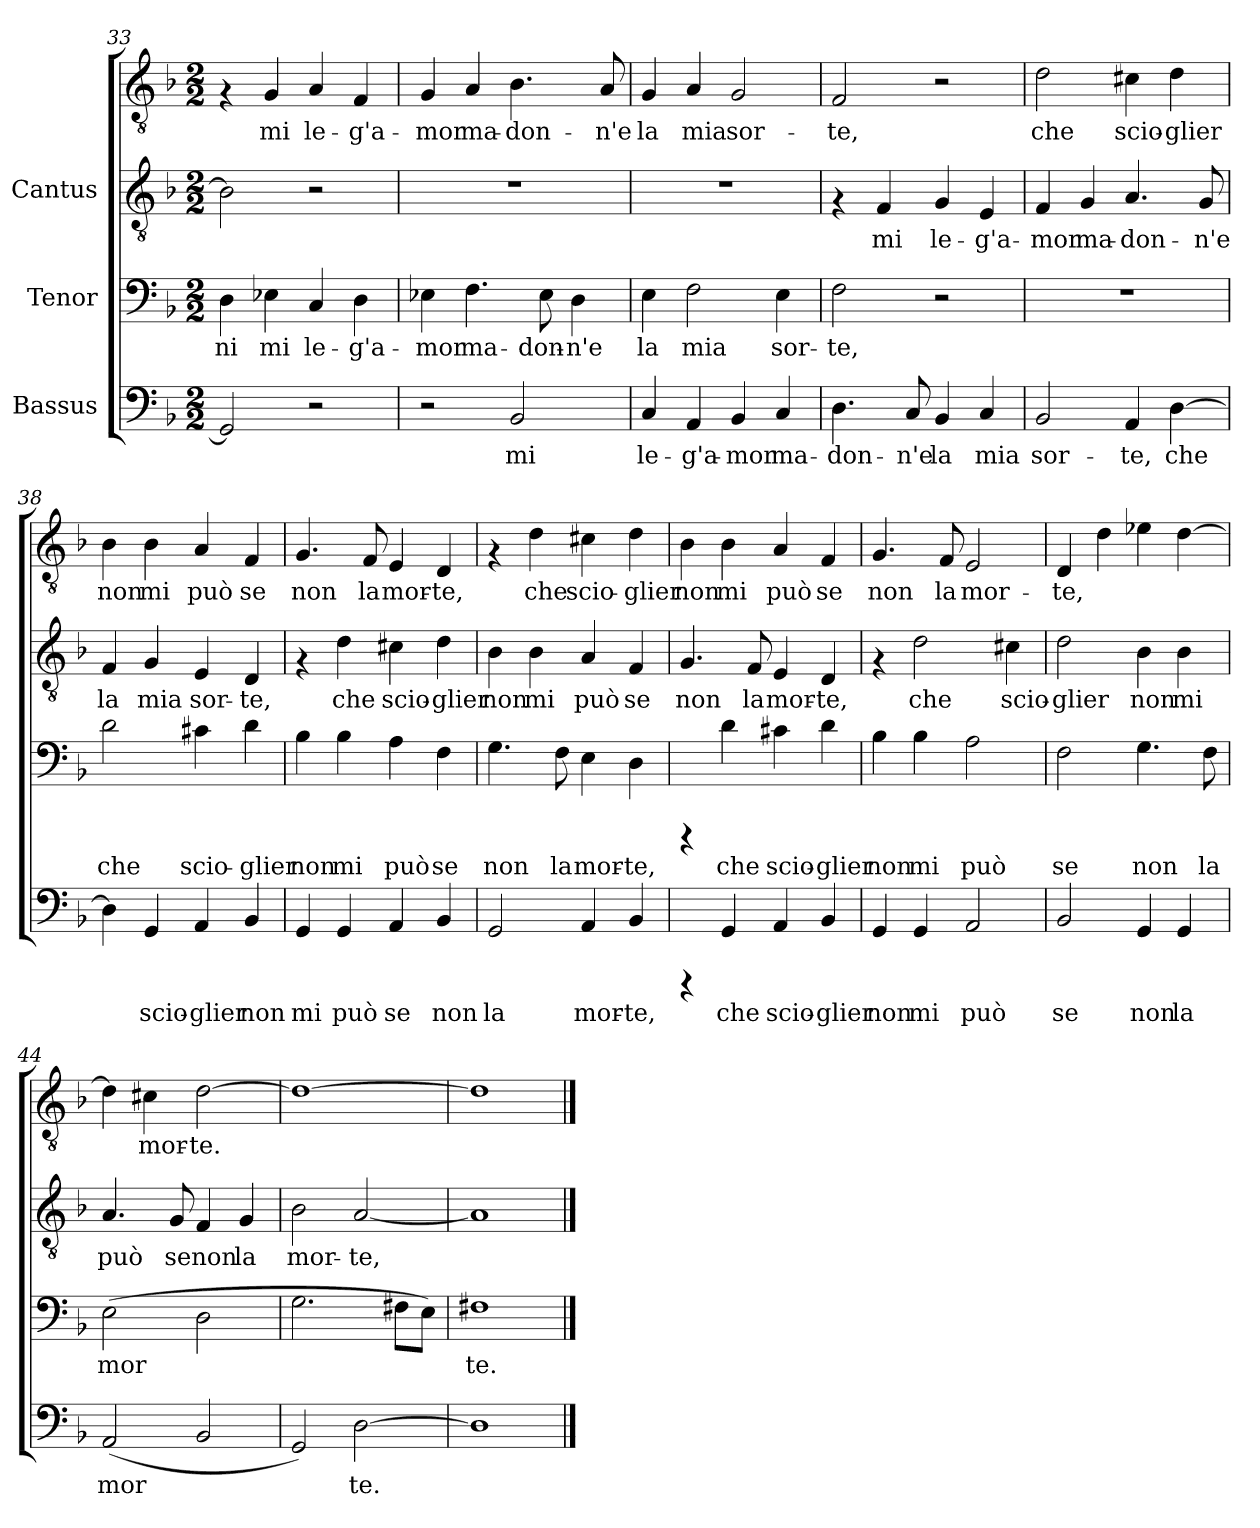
**kern	**text	**kern	**text	**kern	**text	**kern	**text
*part3	*part3	*part2	*part2	*part1	*part1	*part1	*part1
*staff4	*staff4	*staff3	*staff3	*staff2	*staff2	*staff1	*staff1
*I"Bassus	*	*I"Tenor	*	*I"Cantus	*	*	*
*clefF4	*	*clefF4	*	*clefGv2	*	*clefGv2	*
*k[b-]	*	*k[b-]	*	*k[b-]	*	*k[b-]	*
*F:	*	*F:	*	*F:	*	*F:	*
*M2/2	*	*M2/2	*	*M2/2	*	*M2/2	*
=33	=33	=33	=33	=33	=33	=33	=33
!	!	!	!LO:LY:b:cj	!	!	!	!
2GG/]	.	4D\	-ni	2B-\]	.	4rF	.
!	!	!	!LO:LY:b:cj	!	!	!	!LO:LY:b:cj
.	.	4E-X\	mi	.	.	4G/	mi
!	!	!	!LO:LY:b:cj	!	!	!	!LO:LY:b:cj
2r	.	4C/	le-	2r	.	4A/	le-
!	!	!	!LO:LY:b:cj	!	!	!	!LO:LY:b:cj
.	.	4D\	-g'a-	.	.	4F/	-g'a-
=34	=34	=34	=34	=34	=34	=34	=34
!	!	!	!LO:LY:b:cj	!	!	!	!LO:LY:b:cj
2r	.	4E-X\	-mor	1r	.	4G/	-mor
!	!	!	!LO:LY:b:cj	!	!	!	!LO:LY:b:cj
.	.	4.F\	ma-	.	.	4A/	ma-
!	!LO:LY:b:cj	!	!	!	!	!	!LO:LY:b:cj
2BB-/	mi	.	.	.	.	4.B-\	-don-
!	!	!	!LO:LY:b:cj	!	!	!	!
.	.	8E-\	-don-	.	.	.	.
!	!	!	!LO:LY:b:cj	!	!	!	!
.	.	4D\	-n'e	.	.	.	.
!	!	!	!	!	!	!	!LO:LY:b:cj
.	.	.	.	.	.	8A/	-n'e
!!LO:LB:g=z
=35	=35	=35	=35	=35	=35	=35	=35
!	!LO:LY:b:cj	!	!LO:LY:b:cj	!	!	!	!LO:LY:b:cj
4C/	le-	4E\	la	1r	.	4G/	la
!	!LO:LY:b:cj	!	!LO:LY:b:cj	!	!	!	!LO:LY:b:cj
4AA/	-g'a-	2F\	mia	.	.	4A/	mia
!	!LO:LY:b:cj	!	!	!	!	!	!LO:LY:b:cj
4BB-/	-mor	.	.	.	.	2G/	sor-
!	!LO:LY:b:cj	!	!LO:LY:b:cj	!	!	!	!
4C/	ma-	4E\	sor-	.	.	.	.
=36	=36	=36	=36	=36	=36	=36	=36
!	!LO:LY:b:cj	!	!LO:LY:b:cj	!	!	!	!LO:LY:b:cj
4.D\	-don-	2F\	-te,	4rF	.	2F/	-te,
!	!	!	!	!	!LO:LY:b:cj	!	!
.	.	.	.	4F/	mi	.	.
!	!LO:LY:b:cj	!	!	!	!	!	!
8C/	-n'e	.	.	.	.	.	.
!	!LO:LY:b:cj	!	!	!	!LO:LY:b:cj	!	!
4BB-/	la	2r	.	4G/	le-	2r	.
!	!LO:LY:b:cj	!	!	!	!LO:LY:b:cj	!	!
4C/	mia	.	.	4E/	-g'a-	.	.
=37	=37	=37	=37	=37	=37	=37	=37
!	!LO:LY:b:cj	!	!	!	!LO:LY:b:cj	!	!LO:LY:b:cj
2BB-/	sor-	1r	.	4F/	mor	2d\	-che
!	!	!	!	!	!LO:LY:b:cj	!	!
.	.	.	.	4G/	ma-	.	.
!	!LO:LY:b:cj	!	!	!	!LO:LY:b:cj	!	!LO:LY:b:cj
4AA/	-te,	.	.	4.A/	-don-	4c#X\	scio-
!	!LO:LY:b:cj	!	!	!	!	!	!LO:LY:b:cj
[>4D\	che	.	.	.	.	4d\	-glier
!	!	!	!	!	!LO:LY:b:cj	!	!
.	.	.	.	8G/	-n'e	.	.
=38	=38	=38	=38	=38	=38	=38	=38
!	!LO:LY:b:cj	!	!LO:LY:b:cj	!	!LO:LY:b:cj	!	!LO:LY:b:cj
4D\]	.	2d\	che	4F/	la	4B-\	non
!	!LO:LY:b:cj	!	!	!	!LO:LY:b:cj	!	!LO:LY:b:cj
4GG/	scio-	.	.	4G/	mia	4B-\	mi
!	!LO:LY:b:cj	!	!LO:LY:b:cj	!	!LO:LY:b:cj	!	!LO:LY:b:cj
4AA/	-glier	4c#X\	scio-	4E/	sor-	4A/	può
!	!LO:LY:b:cj	!	!LO:LY:b:cj	!	!LO:LY:b:cj	!	!LO:LY:b:cj
4BB-/	non	4d\	-glier	4D/	-te,	4F/	se
!!LO:LB:g=z
=39	=39	=39	=39	=39	=39	=39	=39
!	!LO:LY:b:cj	!	!LO:LY:b:cj	!	!	!	!LO:LY:b:cj
4GG/	mi	4B-\	non	4rF	.	4.G/	non
!	!LO:LY:b:cj	!	!LO:LY:b:cj	!	!LO:LY:b:cj	!	!
4GG/	può	4B-\	mi	4d\	che	.	.
!	!	!	!	!	!	!	!LO:LY:b:cj
.	.	.	.	.	.	8F/	la
!	!LO:LY:b:cj	!	!LO:LY:b:cj	!	!LO:LY:b:cj	!	!LO:LY:b:cj
4AA/	se	4A\	può	4c#X\	scio-	4E/	mor-
!	!LO:LY:b:cj	!	!LO:LY:b:cj	!	!LO:LY:b:cj	!	!LO:LY:b:cj
4BB-/	non	4F\	se	4d\	-glier	4D/	-te,
=40	=40	=40	=40	=40	=40	=40	=40
!	!LO:LY:b:cj	!	!LO:LY:b:cj	!	!LO:LY:b:cj	!	!
2GG/	la	4.G\	non	4B-\	non	4rF	.
!	!	!	!	!	!LO:LY:b:cj	!	!LO:LY:b:cj
.	.	.	.	4B-\	mi	4d\	che
!	!	!	!LO:LY:b:cj	!	!	!	!
.	.	8F\	la	.	.	.	.
!	!LO:LY:b:cj	!	!LO:LY:b:cj	!	!LO:LY:b:cj	!	!LO:LY:b:cj
4AA/	mor-	4E\	mor-	4A/	può	4c#X\	scio-
!	!LO:LY:b:cj	!	!LO:LY:b:cj	!	!LO:LY:b:cj	!	!LO:LY:b:cj
4BB-/	-te,	4D\	-te,	4F/	se	4d\	-glier
=41	=41	=41	=41	=41	=41	=41	=41
!	!	!	!	!	!LO:LY:b:cj	!	!LO:LY:b:cj
4rCCC	.	4rCCC	.	4.G/	non	4B-\	non
!	!LO:LY:b:cj	!	!LO:LY:b:cj	!	!	!	!LO:LY:b:cj
4GG/	che	4d\	che	.	.	4B-\	mi
!	!	!	!	!	!LO:LY:b:cj	!	!
.	.	.	.	8F/	la	.	.
!	!LO:LY:b:cj	!	!LO:LY:b:cj	!	!LO:LY:b:cj	!	!LO:LY:b:cj
4AA/	scio-	4c#X\	scio-	4E/	mor-	4A/	può
!	!LO:LY:b:cj	!	!LO:LY:b:cj	!	!LO:LY:b:cj	!	!LO:LY:b:cj
4BB-/	-glier	4d\	-glier	4D/	-te,	4F/	se
=42	=42	=42	=42	=42	=42	=42	=42
!	!LO:LY:b:cj	!	!LO:LY:b:cj	!	!	!	!LO:LY:b:cj
4GG/	non	4B-\	non	4rF	.	4.G/	non
!	!LO:LY:b:cj	!	!LO:LY:b:cj	!	!LO:LY:b:cj	!	!
4GG/	mi	4B-\	mi	2d\	-che	.	.
!	!	!	!	!	!	!	!LO:LY:b:cj
.	.	.	.	.	.	8F/	la
!	!LO:LY:b:cj	!	!LO:LY:b:cj	!	!	!	!LO:LY:b:cj
2AA/	può	2A\	può	.	.	2E/	mor-
!	!	!	!	!	!LO:LY:b:cj	!	!
.	.	.	.	4c#X\	scio-	.	.
!!LO:PB:g=z
=43	=43	=43	=43	=43	=43	=43	=43
!	!LO:LY:b:cj	!	!LO:LY:b:cj	!	!LO:LY:b:cj	!	!LO:LY:b:cj
2BB-/	se	2F\	se	2d\	glier	4D/	-te,
!	!	!	!	!	!	!	!LO:LY:b:cj
.	.	.	.	.	.	4d\	.
!	!LO:LY:b:cj	!	!LO:LY:b:cj	!	!LO:LY:b:cj	!	!LO:LY:b:cj
4GG/	non	4.G\	non	4B-\	non	4e-X\	.
!	!LO:LY:b:cj	!	!	!	!LO:LY:b:cj	!	!LO:LY:b:cj
4GG/	la	.	.	4B-\	mi	[>4d\	.
!	!	!	!LO:LY:b:cj	!	!	!	!
.	.	8F\	la	.	.	.	.
=44	=44	=44	=44	=44	=44	=44	=44
!	!LO:LY:b:cj	!	!LO:LY:b:cj	!	!LO:LY:b:cj	!	!LO:LY:b:cj
(<2AA/	mor-	(>2E\	mor-	4.A/	può	4d\]	.
!	!	!	!	!	!	!	!LO:LY:b:cj
.	.	.	.	.	.	4c#X\	mor-
!	!	!	!	!	!LO:LY:b:cj	!	!
.	.	.	.	8G/	se	.	.
!	!LO:LY:b:cj	!	!LO:LY:b:cj	!	!LO:LY:b:cj	!	!LO:LY:b:cj
2BB-/	--	2D\	--	4F/	non	[>2d\	-te.
!	!	!	!	!	!LO:LY:b:cj	!	!
.	.	.	.	4G/	la	.	.
=45	=45	=45	=45	=45	=45	=45	=45
!	!LO:LY:b:cj	!	!	!	!LO:LY:b:cj	!	!
2GG/)	-	2.G\	.	2B-\	mor-	1d_>	.
!	!LO:LY:b:cj	!	!	!	!LO:LY:b:cj	!	!
[>2D\	te.	.	.	[<2A/	-te,	.	.
.	.	8F#X\L	.	.	.	.	.
.	.	8E\J)	.	.	.	.	.
=46	=46	=46	=46	=46	=46	=46	=46
!	!	!	!LO:LY:b:cj	!	!	!	!
1D]	.	1F#X	-te.	1A]	.	1d]	.
==	==	==	==	==	==	==	==
*-	*-	*-	*-	*-	*-	*-	*-
